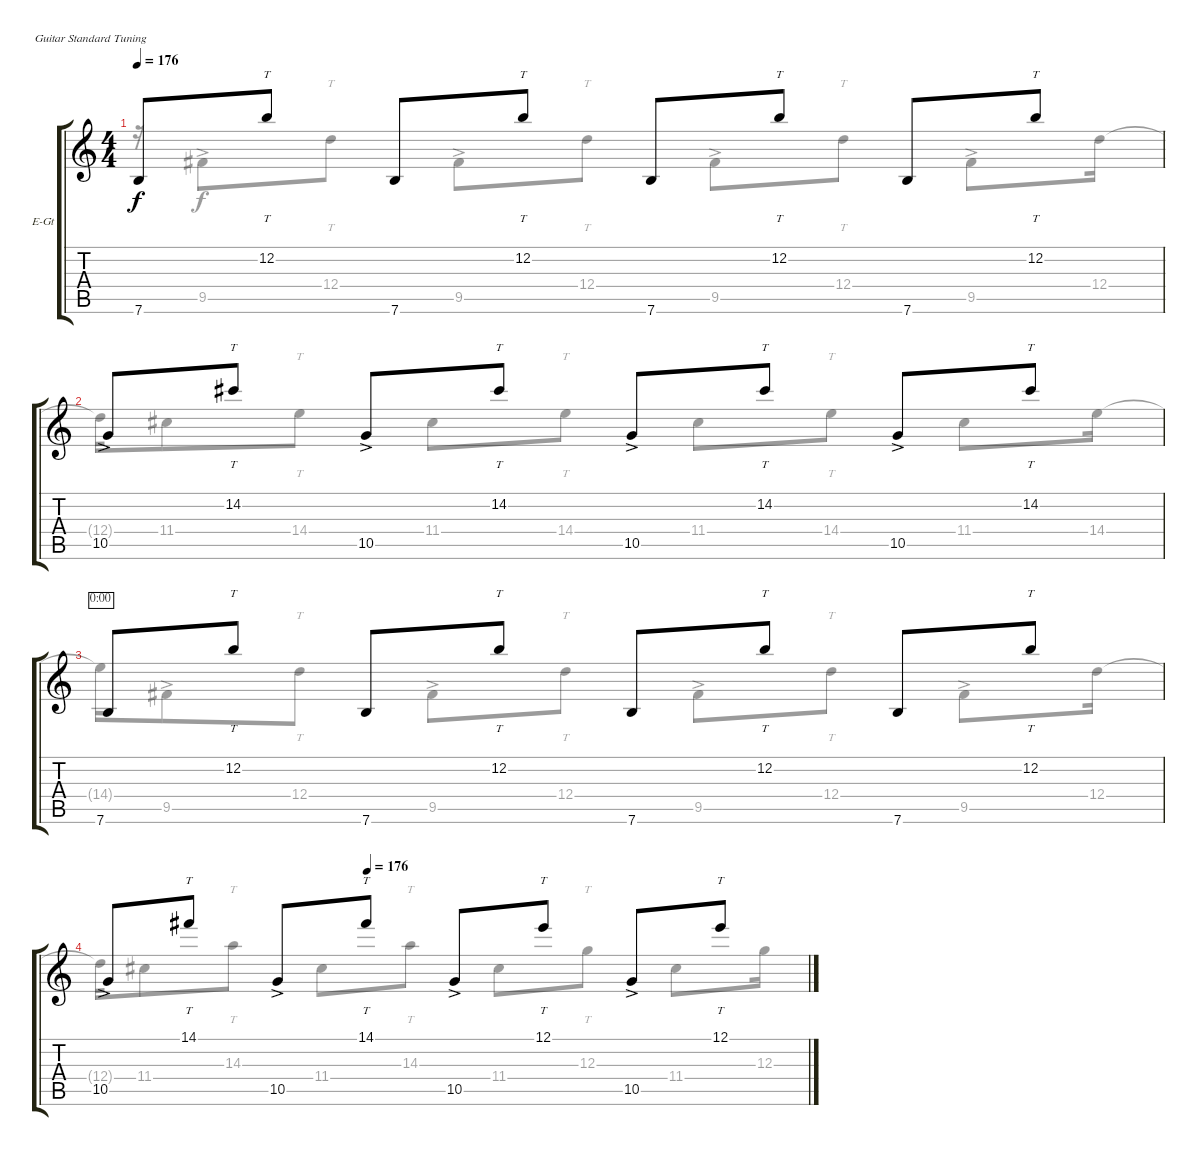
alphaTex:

\bracketExtendMode groupsimilarinstruments
\firstSystemTrackNameOrientation horizontal
\otherSystemsTrackNameOrientation horizontal
\track ("Piste 1" "E-Gt") {instrument electricguitarjazz}
\staff {score tabs}
\tuning (E4 B3 G3 D3 A2 E2)
\voice
\ts (4 4)
\tempo 176
\clef g2
\ks c
7.6.8{dy f} 12.2.8{tt} 7.6.8 12.2.8{tt} 7.6.8 12.2.8{tt} 7.6.8 12.2.8{tt} |
10.5{ac}.8 14.2.8{tt} 10.5{ac}.8 14.2.8{tt} 10.5{ac}.8 14.2.8{tt} 10.5{ac}.8 14.2.8{tt} |
7.6.8{timer} 12.2.8{tt} 7.6.8 12.2.8{tt} 7.6.8 12.2.8{tt} 7.6.8 12.2.8{tt} |
\tempo (176 0.375)
10.5{ac}.8 14.1.8{tt} 10.5{ac}.8 14.1.8{tt} 10.5{ac}.8 12.1.8{tt} 10.5{ac}.8 12.1.8{tt}
\voice
\clef g2
\ottava regular
\simile none
\ks c
r.16{dy f} 9.5{ac}.8 12.4.8{tt} 9.5{ac}.8 12.4.8{tt} 9.5{ac}.8 12.4.8{tt} 9.5{ac}.8 12.4.16 |
12.4{t}.16 11.4.8 14.4.8{tt} 11.4.8 14.4.8{tt} 11.4.8 14.4.8{tt} 11.4.8 14.4.16 |
14.4{t}.16 9.5{ac}.8 12.4.8{tt} 9.5{ac}.8 12.4.8{tt} 9.5{ac}.8 12.4.8{tt} 9.5{ac}.8 12.4.16 |
12.4{t}.16 11.4.8 14.3.8{tt} 11.4.8 14.3.8{tt} 11.4.8 12.3.8{tt} 11.4.8 12.3.16
